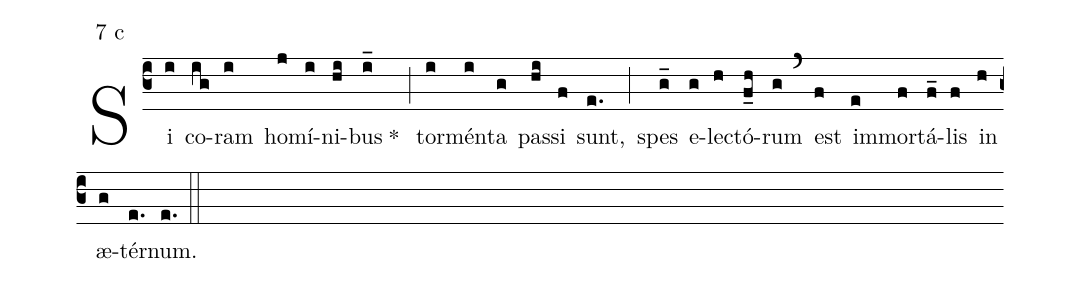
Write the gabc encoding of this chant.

mode:7 c;
%%
(c3) Si(i) co(ig)ram(i) ho(j)mí(i)ni(hi)bus(i_) *()(;)  tor(i)mén(i)ta(g) pas(hi)si(f) sunt,(e.) (;)  spes(g_) e(g)le(h)ctó(f_h)rum(g) (`) est(f) im(e)mor(f)tá(f_)lis(f) in(h) æ(g)tér(e.)num.(e.) (::)
